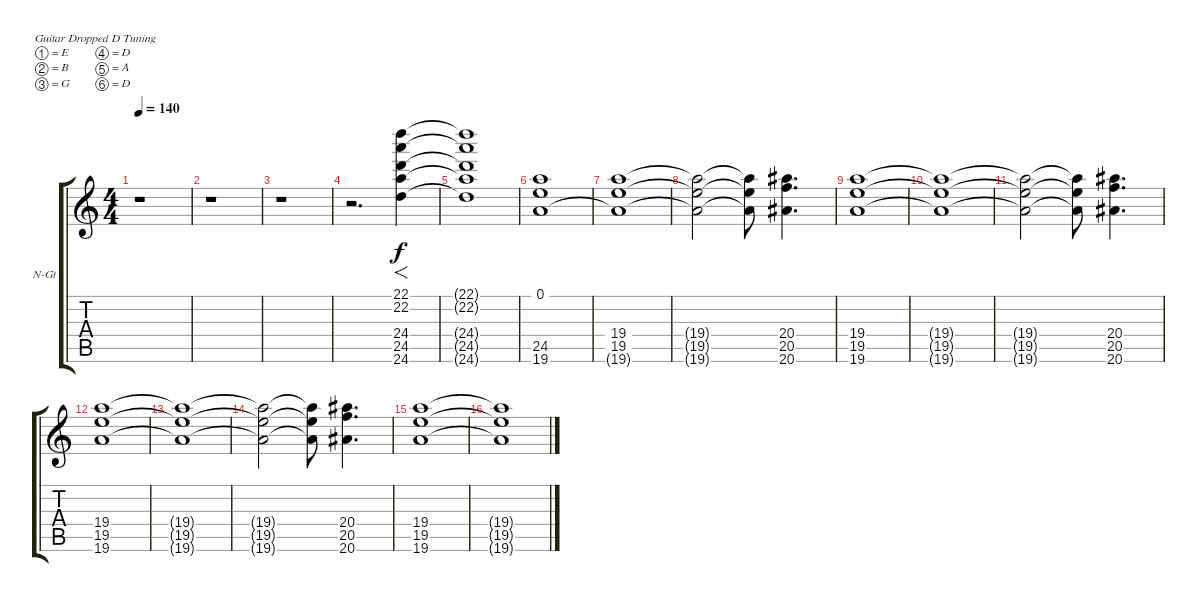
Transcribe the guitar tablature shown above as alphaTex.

\bracketExtendMode groupsimilarinstruments
\firstSystemTrackNameOrientation horizontal
\otherSystemsTrackNameOrientation horizontal
\track ("Keyboard (Christian)" "N-Gt") {instrument acousticguitarnylon}
\staff {score tabs}
\tuning (E4 B3 G3 D3 A2 D2)
\ts (4 4)
\tempo 140
\clef g2
\ks c
r.1{dy f} |
r.1 |
r.1 |
r.2{d} (22.1 22.2 24.4 24.5 24.6).4{f} |
(22.1{t} 22.2{t} 24.4{t} 24.5{t} 24.6{t}).1 |
(24.5 0.1 19.6).1 |
(19.4 19.5 19.6{t}).1 |
(19.4{t} 19.5{t} 19.6{t}).2 (19.4{t} 19.5{t} 19.6{t}).8 (20.4 20.5 20.6).4{d} |
(19.4 19.5 19.6).1 |
(19.4{t} 19.5{t} 19.6{t}).1 |
(19.4{t} 19.5{t} 19.6{t}).2 (19.4{t} 19.5{t} 19.6{t}).8 (20.4 20.5 20.6).4{d} |
(19.4 19.5 19.6).1 |
(19.4{t} 19.5{t} 19.6{t}).1 |
(19.4{t} 19.5{t} 19.6{t}).2 (19.4{t} 19.5{t} 19.6{t}).8 (20.4 20.5 20.6).4{d} |
(19.4 19.5 19.6).1 |
(19.4{t} 19.5{t} 19.6{t}).1
